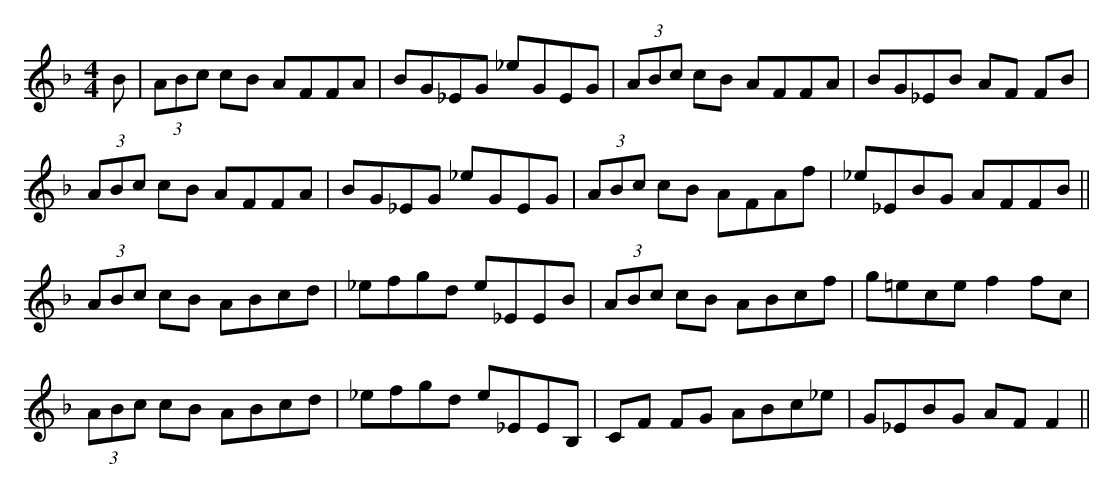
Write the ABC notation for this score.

X:1
M:4/4
K:F
B|(3ABc cB AFFA|BG_EG _eGEG|(3ABc cB AFFA|BG_EB AF FB|
(3ABc cB AFFA|BG_EG _eGEG|(3ABc cB AFAf|_e_EBG AFFB||
(3ABc cB ABcd|_efgd e_EEB|(3ABc cB ABcf|g=ece f2 fc|
(3ABc cB ABcd|_efgd e_EEB,|CF FG ABc_e|G_EBG AF F2||
